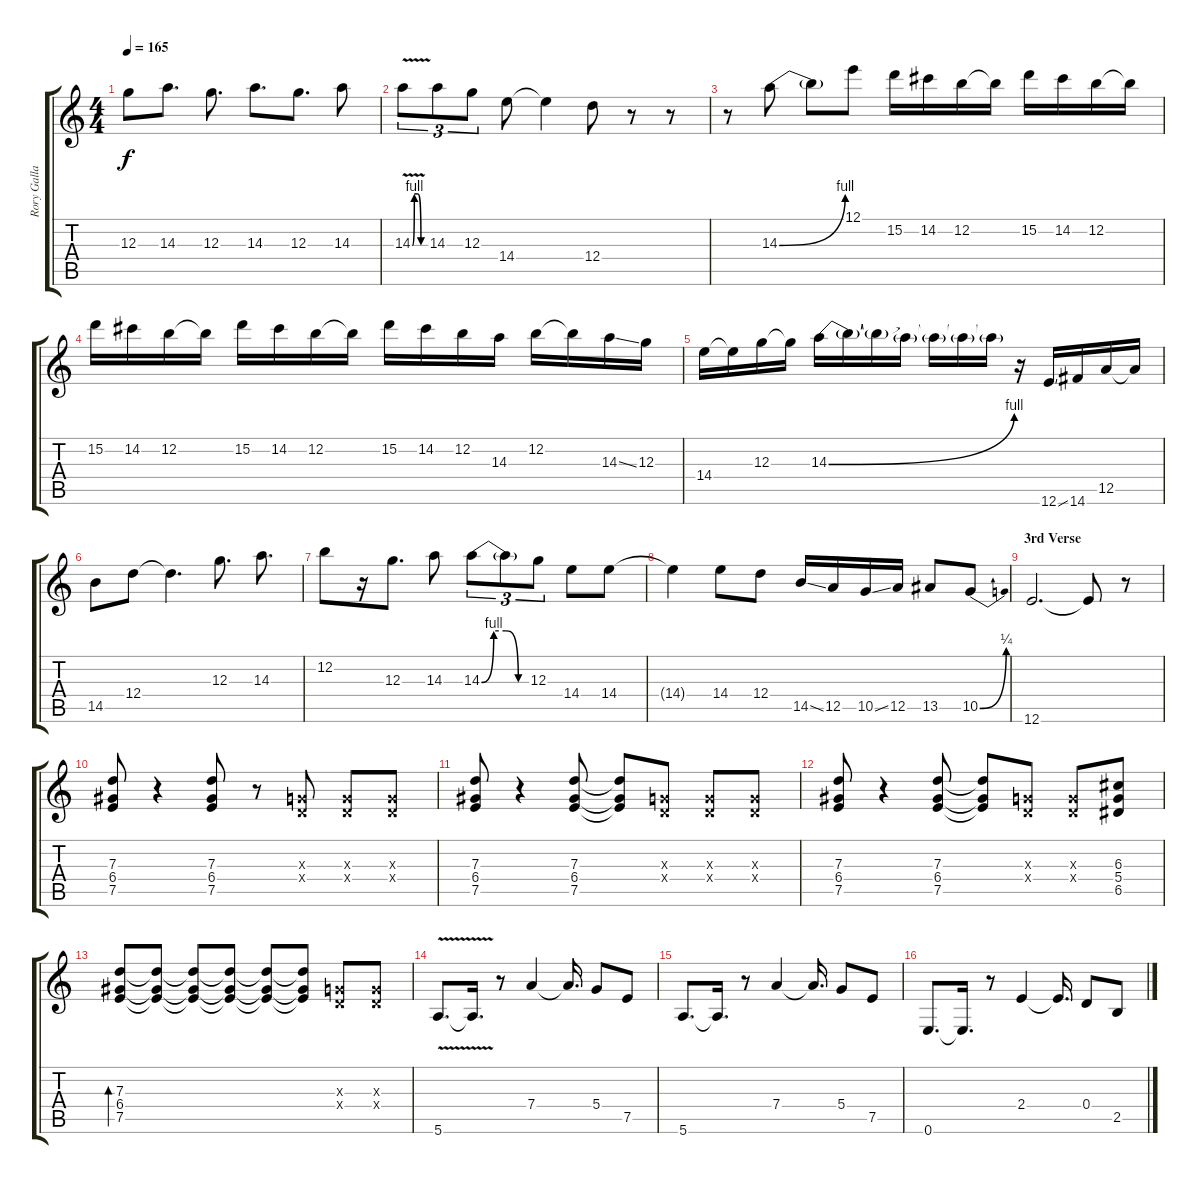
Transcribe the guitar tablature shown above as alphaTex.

\track ("Rory Gallagher" "Rory Galla") {instrument overdrivenguitar}
\staff {score tabs}
\tuning (E4 B3 G3 D3 A2 E2) {hide}
\ts (4 4)
\tempo 165
\clef g2
\ks c
12.3{t}.8{dy f} 14.3.8{d} 12.3.8{d} 14.3.8{d} 12.3.8{d} 14.3.8 |
14.3{be (custom 0 0 9 4 25 4 39 0 60 0) v}.8{tu (3 2)} 14.3.8{tu (3 2)} 12.3.8{tu (3 2)} 14.4.8 14.4{t}.4 12.4.8 r.8 r.8 |
r.8 14.3{be (bend 0 0 60 4)}.8 14.3{t}.8 12.1.8 15.2.16 14.2.16 12.2.16 12.2{t}.16 15.2.16 14.2.16 12.2.16 12.2{t}.16 |
15.2.16 14.2.16 12.2.16 12.2{t}.16 15.2.16 14.2.16 12.2.16 12.2{t}.16 15.2.16 14.2.16 12.2.16 14.3.16 12.2.16 12.2{t}.16 14.3{ss}.16 12.3.16 |
14.4.16 14.4{t}.16 12.3.16 12.3{t}.16 14.3{be (bend 0 0 60 4)}.16 14.3{t}.16 14.3{t}.16 14.3{t}.16 14.3{t}.16 14.3{t}.16 14.3{t}.16 r.16 12.6{ss}.16 14.6.16 12.5.16 12.5{t}.16 |
14.5.8 12.4.8 12.4{t}.4{d} 12.3.8{d} 14.3.8{d} |
12.2.8 r.16 12.3.8{d} 14.3.8 14.3{be (custom 0 0 15 4 30 4 45 0 60 0)}.8{tu (3 2)} 14.3{t}.8{tu (3 2)} 12.3.8{tu (3 2)} 14.4.8 14.4.8 |
14.4{t}.4 14.4.8 12.4.8 14.5{ss}.16 12.5.16 10.5{ss}.16 12.5.16 13.5.8 10.5{be (bend 0 0 60 1)}.8 |
\section ("" "3rd Verse")
12.6.2{d} 12.6{t}.8 r.8 |
(7.3 6.4 7.5).8 r.4 (7.3 6.4 7.5).8 r.8 (0.3{x} 0.4{x}).8 (0.3{x} 0.4{x}).8 (0.3{x} 0.4{x}).8 |
(7.3 6.4 7.5).8 r.4 (7.3 6.4 7.5).8 (7.3{t} 6.4{t} 7.5{t}).8 (0.3{x} 0.4{x}).8 (0.3{x} 0.4{x}).8 (0.3{x} 0.4{x}).8 |
(7.3 6.4 7.5).8 r.4 (7.3 6.4 7.5).8 (7.3{t} 6.4{t} 7.5{t}).8 (0.3{x} 0.4{x}).8 (0.3{x} 0.4{x}).8 (6.3 5.4 6.5).8 |
(7.3 6.4 7.5).8{bd 480} (7.3{t} 6.4{t} 7.5{t}).8 (7.3{t} 6.4{t} 7.5{t}).8 (7.3{t} 6.4{t} 7.5{t}).8 (7.3{t} 6.4{t} 7.5{t}).8 (7.3{t} 6.4{t} 7.5{t}).8 (0.3{x} 0.4{x}).8 (0.3{x} 0.4{x}).8 |
5.6{v}.8{d} 5.6{t}.16{d} r.8 7.4.4 7.4{t}.16{d} 5.4.8 7.5.8 |
5.6.8{d} 5.6{t}.16{d} r.8 7.4.4 7.4{t}.16{d} 5.4.8 7.5.8 |
0.6.8{d} 0.6{t}.16{d} r.8 2.4.4 2.4{t}.16{d} 0.4.8 2.5.8
